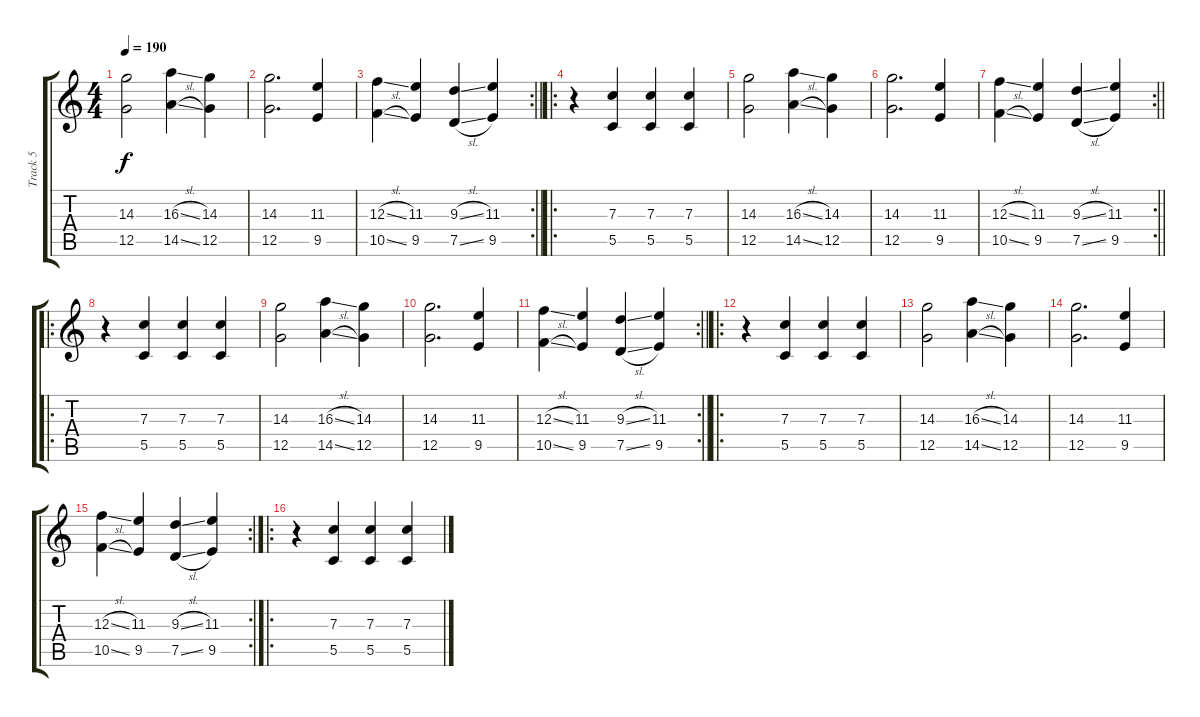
\track ("Track 5" "Track 5") {instrument distortionguitar}
\staff {score tabs}
\tuning (D4 A3 F3 C3 G2 C2) {hide}
\ts (4 4)
\tempo 190
\clef g2
\ks c
(14.3 12.5).2{dy f} (16.3{sl} 14.5{sl}).4 (14.3 12.5).4 |
(14.3 12.5).2{d} (11.3 9.5).4 |
\rc 2
\barLineRight lightlight
(12.3{sl} 10.5{sl}).4 (11.3 9.5).4 (9.3{sl} 7.5{sl}).4 (11.3 9.5).4 |
\ro
r.4 (7.3 5.5).4 (7.3 5.5).4 (7.3 5.5).4 |
(14.3 12.5).2 (16.3{sl} 14.5{sl}).4 (14.3 12.5).4 |
(14.3 12.5).2{d} (11.3 9.5).4 |
\rc 2
\barLineRight lightlight
(12.3{sl} 10.5{sl}).4 (11.3 9.5).4 (9.3{sl} 7.5{sl}).4 (11.3 9.5).4 |
\ro
r.4 (7.3 5.5).4 (7.3 5.5).4 (7.3 5.5).4 |
(14.3 12.5).2 (16.3{sl} 14.5{sl}).4 (14.3 12.5).4 |
(14.3 12.5).2{d} (11.3 9.5).4 |
\rc 2
\barLineRight lightlight
(12.3{sl} 10.5{sl}).4 (11.3 9.5).4 (9.3{sl} 7.5{sl}).4 (11.3 9.5).4 |
\ro
r.4 (7.3 5.5).4 (7.3 5.5).4 (7.3 5.5).4 |
(14.3 12.5).2 (16.3{sl} 14.5{sl}).4 (14.3 12.5).4 |
(14.3 12.5).2{d} (11.3 9.5).4 |
\rc 2
(12.3{sl} 10.5{sl}).4 (11.3 9.5).4 (9.3{sl} 7.5{sl}).4 (11.3 9.5).4 |
\ro
r.4 (7.3 5.5).4 (7.3 5.5).4 (7.3 5.5).4
